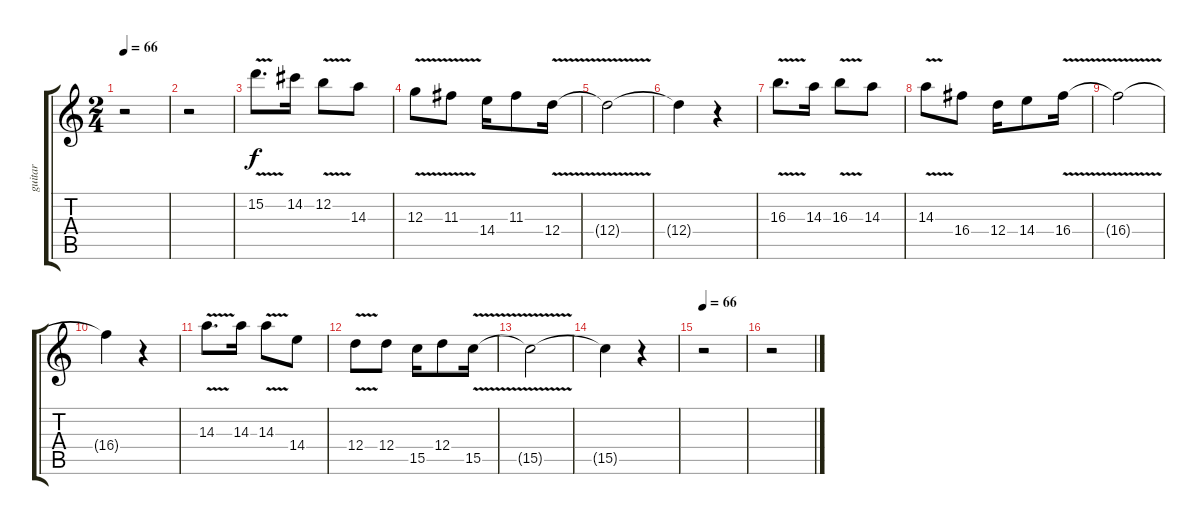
\track ("guitar    solo   two" "guitar    ") {instrument overdrivenguitar}
\staff {score tabs}
\tuning (E4 B3 G3 D3 A2 E2) {hide}
\ts (2 4)
\tempo 66
\clef g2
\ks c
r.2{dy f} |
r.2 |
15.2{v}.8{d} 14.2.16 12.2{v}.8 14.3.8 |
12.3{v}.8 11.3{v}.8 14.4.16 11.3.8 12.4{v}.16 |
12.4{t}.2 |
12.4{t}.4 r.4 |
16.3{v}.8{d} 14.3.16 16.3{v}.8 14.3.8 |
14.3{v}.8 16.4.8 12.4.16 14.4.8 16.4{v}.16 |
16.4{t}.2 |
16.4{t}.4 r.4 |
14.3{v}.8{d} 14.3.16 14.3{v}.8 14.4.8 |
12.4{v}.8 12.4.8 15.5.16 12.4.8 15.5{v}.16 |
15.5{t}.2 |
15.5{t}.4 r.4 |
\tempo 66
r.2 |
r.2
